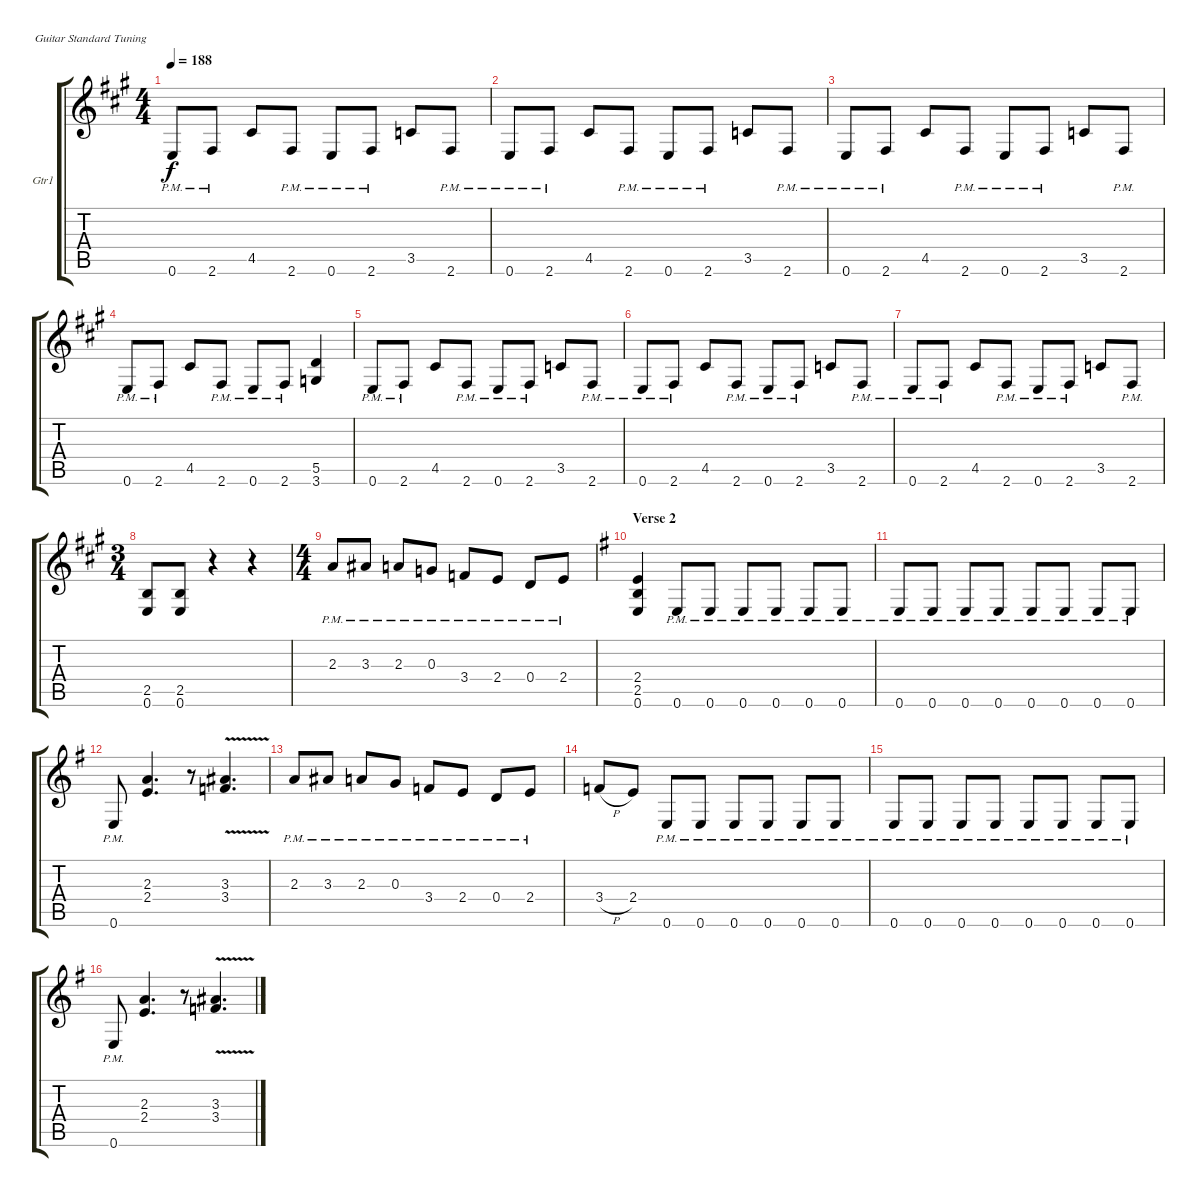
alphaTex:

\defaultSystemsLayout 4
\bracketExtendMode groupsimilarinstruments
\firstSystemTrackNameOrientation horizontal
\otherSystemsTrackNameOrientation horizontal
\track ("James" "Gtr1") {instrument distortionguitar}
\staff {score tabs}
\tuning (E4 B3 G3 D3 A2 E2)
\ts (4 4)
\tempo 188
\clef g2
\ks f#minor
0.6{pm}.8{dy f} 2.6{pm}.8 4.5.8 2.6{pm}.8 0.6{pm}.8 2.6{pm}.8 3.5.8 2.6{pm}.8 |
0.6{pm}.8 2.6{pm}.8 4.5.8 2.6{pm}.8 0.6{pm}.8 2.6{pm}.8 3.5.8 2.6{pm}.8 |
0.6{pm}.8 2.6{pm}.8 4.5.8 2.6{pm}.8 0.6{pm}.8 2.6{pm}.8 3.5.8 2.6{pm}.8 |
0.6{pm}.8 2.6{pm}.8 4.5.8 2.6{pm}.8 0.6{pm}.8 2.6{pm}.8 (5.5 3.6).4 |
0.6{pm}.8 2.6{pm}.8 4.5.8 2.6{pm}.8 0.6{pm}.8 2.6{pm}.8 3.5.8 2.6{pm}.8 |
0.6{pm}.8 2.6{pm}.8 4.5.8 2.6{pm}.8 0.6{pm}.8 2.6{pm}.8 3.5.8 2.6{pm}.8 |
0.6{pm}.8 2.6{pm}.8 4.5.8 2.6{pm}.8 0.6{pm}.8 2.6{pm}.8 3.5.8 2.6{pm}.8 |
\ts (3 4)
(0.6 2.5).8 (2.5 0.6).8 r.4 r.4 |
\ts (4 4)
2.3{pm}.8 3.3{pm}.8 2.3{pm}.8 0.3{pm}.8 3.4{pm}.8 2.4{pm}.8 0.4{pm}.8 2.4{pm}.8 |
\section ("" "Verse 2")
\ks eminor
(0.6 2.5 2.4).4 0.6{pm}.8 0.6{pm}.8 0.6{pm}.8 0.6{pm}.8 0.6{pm}.8 0.6{pm}.8 |
0.6{pm}.8 0.6{pm}.8 0.6{pm}.8 0.6{pm}.8 0.6{pm}.8 0.6{pm}.8 0.6{pm}.8 0.6{pm}.8 |
0.6{pm}.8 (2.4 2.3).4{d} r.8 (3.3{v} 3.4{v}).4{d} |
2.3{pm}.8 3.3{pm}.8 2.3{pm}.8 0.3{pm}.8 3.4{pm}.8 2.4{pm}.8 0.4{pm}.8 2.4{pm}.8 |
3.4{h}.8 2.4.8 0.6{pm}.8 0.6{pm}.8 0.6{pm}.8 0.6{pm}.8 0.6{pm}.8 0.6{pm}.8 |
0.6{pm}.8 0.6{pm}.8 0.6{pm}.8 0.6{pm}.8 0.6{pm}.8 0.6{pm}.8 0.6{pm}.8 0.6{pm}.8 |
0.6{pm}.8 (2.4 2.3).4{d} r.8 (3.3{v} 3.4{v}).4{d}
